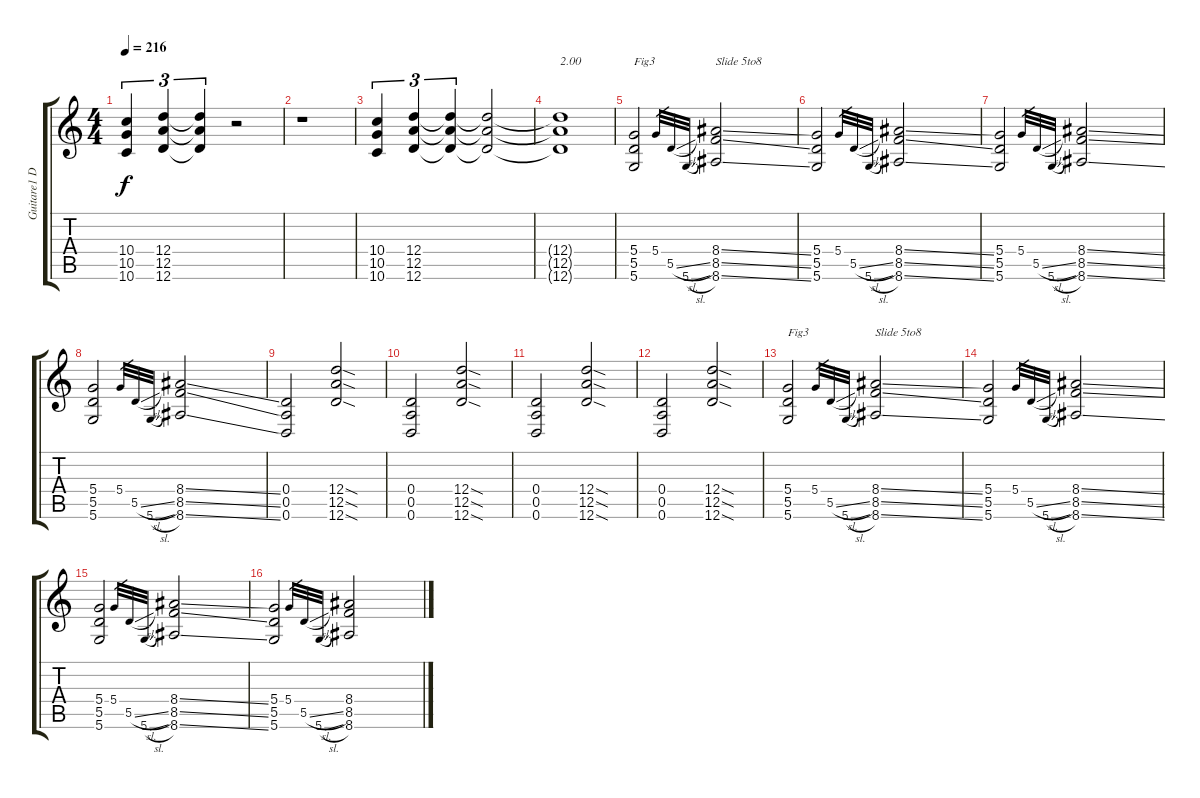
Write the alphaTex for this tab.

\track ("Guitare1 Dr-D" "Guitare1 D") {instrument overdrivenguitar}
\staff {score tabs}
\tuning (E4 B3 G3 D3 A2 D2) {hide}
\ts (4 4)
\tempo 216
\clef g2
\ks c
(10.4 10.5 10.6).4{tu (3 2) dy f} (12.4 12.5 12.6).4{tu (3 2)} (12.4{t} 12.5{t} 12.6{t}).4{tu (3 2)} r.2 |
r.1 |
(10.4 10.5 10.6).4{tu (3 2)} (12.4 12.5 12.6).4{tu (3 2)} (12.4{t} 12.5{t} 12.6{t}).4{tu (3 2)} (12.4{t} 12.5{t} 12.6{t}).2 |
(12.4{t} 12.5{t} 12.6{t}).1{txt "2.00"} |
(5.4 5.5 5.6).2{txt "Fig3"} 5.4.32{gr} 5.5{sl}.32{gr} 5.6{sl}.32{gr} (8.4{ss} 8.5{ss} 8.6{ss}).2{txt "Slide 5to8"} |
(5.4 5.5 5.6).2 5.4.32{gr} 5.5{sl}.32{gr} 5.6{sl}.32{gr} (8.4{ss} 8.5{ss} 8.6{ss}).2 |
(5.4 5.5 5.6).2 5.4.32{gr} 5.5{sl}.32{gr} 5.6{sl}.32{gr} (8.4{ss} 8.5{ss} 8.6{ss}).2 |
(5.4 5.5 5.6).2 5.4.32{gr} 5.5{sl}.32{gr} 5.6{sl}.32{gr} (8.4{ss} 8.5{ss} 8.6{ss}).2 |
(0.4 0.5 0.6).2 (12.4{sod} 12.5{sod} 12.6{sod}).2 |
(0.4 0.5 0.6).2 (12.4{sod} 12.5{sod} 12.6{sod}).2 |
(0.4 0.5 0.6).2 (12.4{sod} 12.5{sod} 12.6{sod}).2 |
(0.4 0.5 0.6).2 (12.4{sod} 12.5{sod} 12.6{sod}).2 |
(5.4 5.5 5.6).2{txt "Fig3"} 5.4.32{gr} 5.5{sl}.32{gr} 5.6{sl}.32{gr} (8.4{ss} 8.5{ss} 8.6{ss}).2{txt "Slide 5to8"} |
(5.4 5.5 5.6).2 5.4.32{gr} 5.5{sl}.32{gr} 5.6{sl}.32{gr} (8.4{ss} 8.5{ss} 8.6{ss}).2 |
(5.4 5.5 5.6).2 5.4.32{gr} 5.5{sl}.32{gr} 5.6{sl}.32{gr} (8.4{ss} 8.5{ss} 8.6{ss}).2 |
(5.4 5.5 5.6).2 5.4.32{gr} 5.5{sl}.32{gr} 5.6{sl}.32{gr} (8.4{ss} 8.5{ss} 8.6{ss}).2
